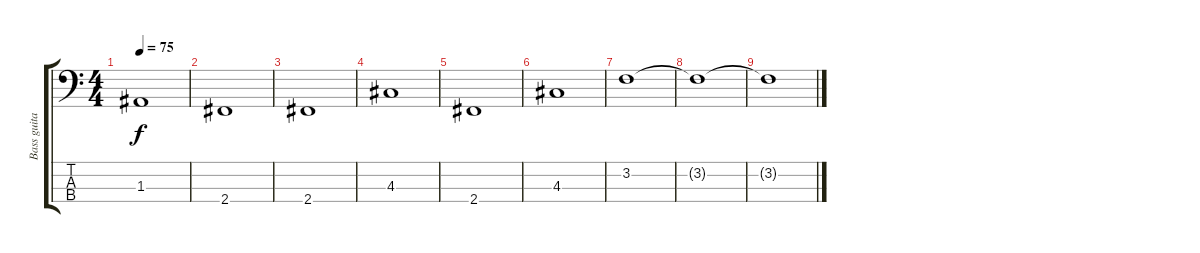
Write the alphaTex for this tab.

\track ("Bass guitar" "Bass guita") {instrument fretlessbass}
\staff {score tabs}
\tuning (G2 D2 A1 E1) {hide}
\ts (4 4)
\tempo 75
\clef f4
\ks c
1.3.1{dy f} |
2.4.1 |
2.4.1 |
4.3.1 |
2.4.1 |
4.3.1 |
3.2.1 |
3.2{t}.1 |
3.2{t}.1
